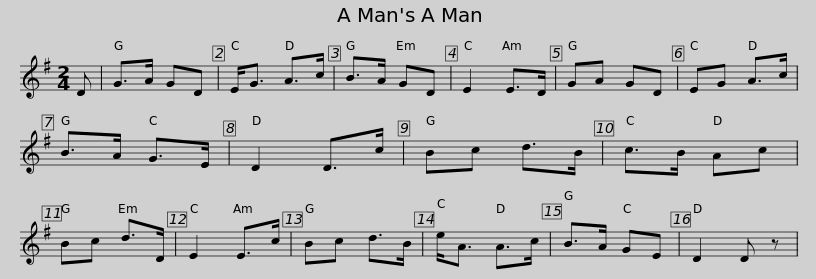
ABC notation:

X:1
L:1/8
M:2/4
I:linebreak $
K:G
V:1 treble
V:1
 D | G>A GD | E<G A>c | B>A GD | E2 E>D | %5
 GA GD | EG A>c | B>A G>E | D2 D>c | Bc d>B |$ %10
 c>B Ac | Bc d>D | E2 E>c | Bc d>B | e<A A>c | %15
 B>A GE | D2 D z | %17
